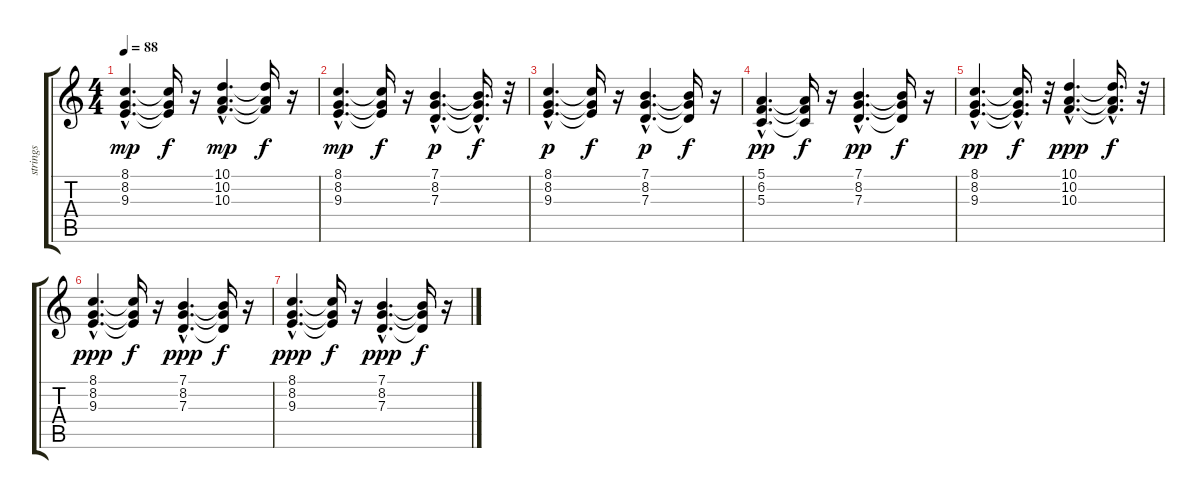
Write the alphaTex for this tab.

\track ("strings" "strings") {instrument stringensemble1}
\staff {score tabs}
\tuning (E4 B3 G3 D3 A2 E2) {hide}
\ts (4 4)
\tempo 88
\clef g2
\ks c
(8.1{hac} 8.2{hac} 9.3{hac}).4{d dy mp} (8.1{t} 8.2{t} 9.3{t}).16{dy f} r.16 (10.1{hac} 10.2{hac} 10.3{hac}).4{d dy mp} (10.1{t} 10.2{t} 10.3{t}).16{dy f} r.16 |
(8.1{hac} 8.2{hac} 9.3{hac}).4{d dy mp} (8.1{t} 8.2{t} 9.3{t}).16{dy f} r.16 (7.1{hac} 8.2{hac} 7.3{hac}).4{d dy p} (7.1{hac t} 8.2{hac t} 7.3{hac t}).16{d dy f} r.32 |
(8.1{hac} 8.2{hac} 9.3{hac}).4{d dy p} (8.1{t} 8.2{t} 9.3{t}).16{dy f} r.16 (7.1{hac} 8.2{hac} 7.3{hac}).4{d dy p} (7.1{t} 8.2{t} 7.3{t}).16{dy f} r.16 |
(5.1{hac} 6.2{hac} 5.3{hac}).4{d dy pp} (5.1{t} 6.2{t} 5.3{t}).16{dy f} r.16 (7.1{hac} 8.2{hac} 7.3{hac}).4{d dy pp} (7.1{t} 8.2{t} 7.3{t}).16{dy f} r.16 |
(8.1{hac} 8.2{hac} 9.3{hac}).4{d dy pp} (8.1{hac t} 8.2{hac t} 9.3{hac t}).16{d dy f} r.32 (10.1{hac} 10.2{hac} 10.3{hac}).4{d dy ppp} (10.1{hac t} 10.2{hac t} 10.3{hac t}).16{d dy f} r.32 |
(8.1{hac} 8.2{hac} 9.3{hac}).4{d dy ppp} (8.1{t} 8.2{t} 9.3{t}).16{dy f} r.16 (7.1{hac} 8.2{hac} 7.3{hac}).4{d dy ppp} (7.1{t} 8.2{t} 7.3{t}).16{dy f} r.16 |
(8.1{hac} 8.2{hac} 9.3{hac}).4{d dy ppp} (8.1{t} 8.2{t} 9.3{t}).16{dy f} r.16 (7.1{hac} 8.2{hac} 7.3{hac}).4{d dy ppp} (7.1{t} 8.2{t} 7.3{t}).16{dy f} r.16
